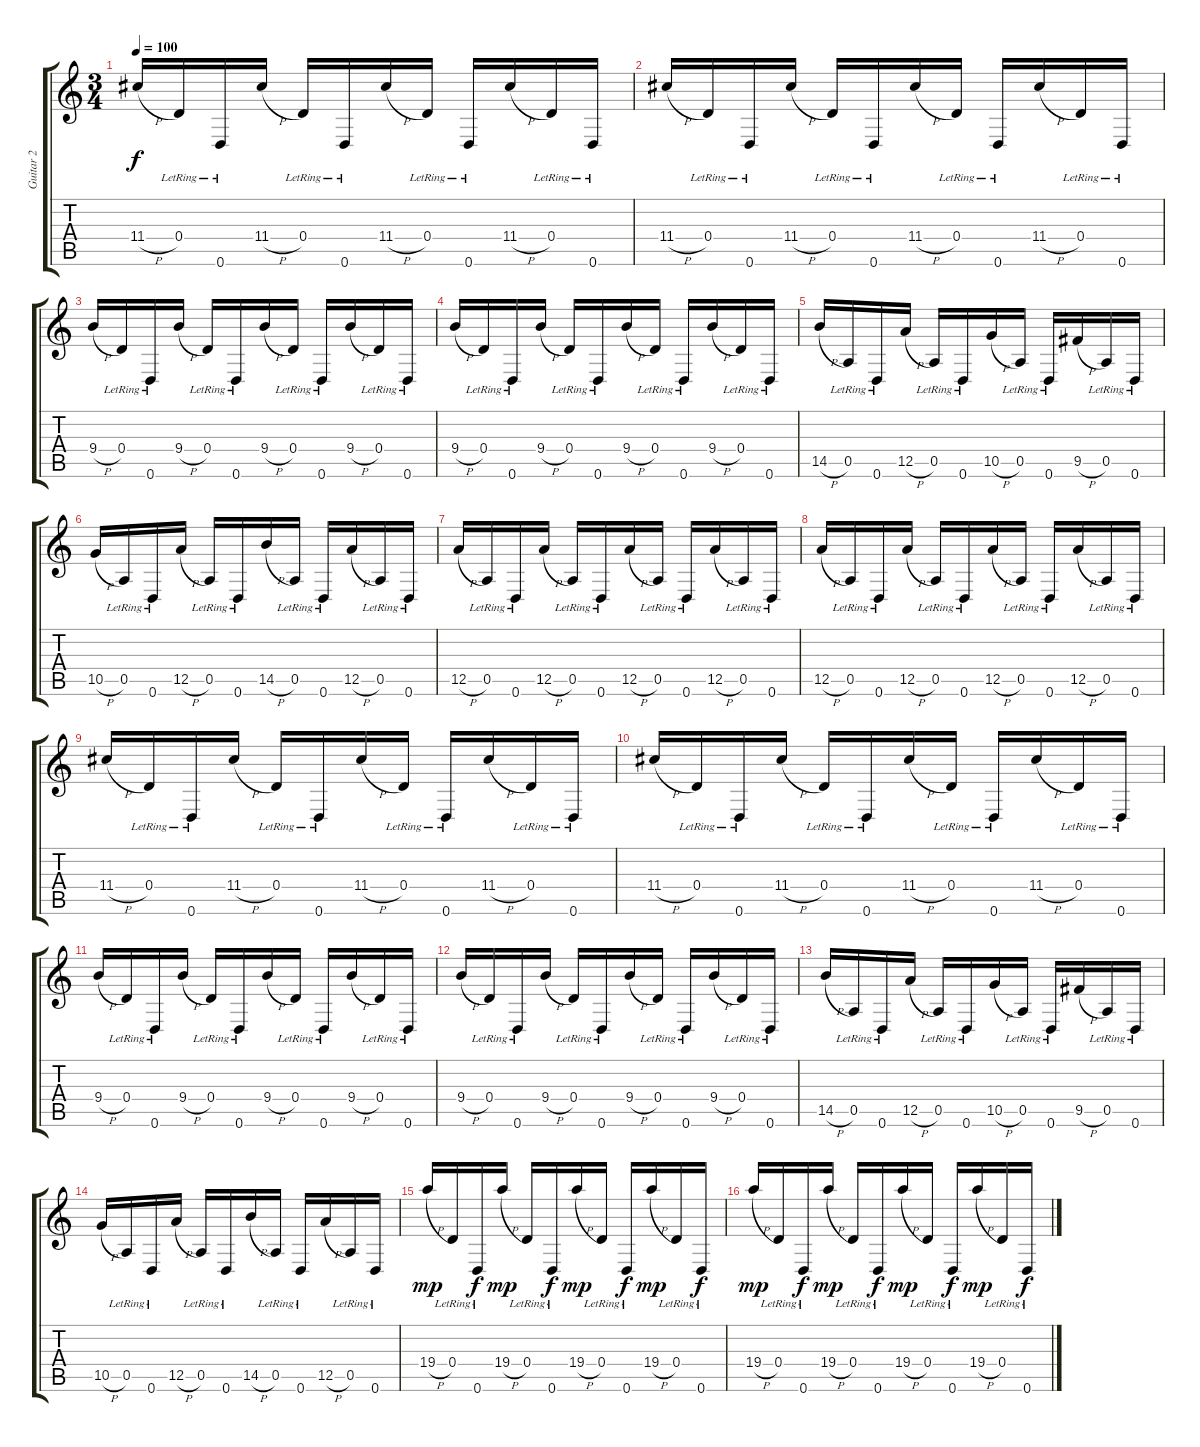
\track ("Guitar 2" "Guitar 2") {instrument acousticguitarsteel}
\staff {score tabs}
\tuning (E4 B3 G3 D3 A2 D2) {hide}
\ts (3 4)
\tempo 100
\clef g2
\ks c
11.4{h}.16{dy f} 0.4{lr}.16 0.6{lr}.16 11.4{h}.16 0.4{lr}.16 0.6{lr}.16 11.4{h}.16 0.4{lr}.16 0.6{lr}.16 11.4{h}.16 0.4{lr}.16 0.6{lr}.16 |
11.4{h}.16 0.4{lr}.16 0.6{lr}.16 11.4{h}.16 0.4{lr}.16 0.6{lr}.16 11.4{h}.16 0.4{lr}.16 0.6{lr}.16 11.4{h}.16 0.4{lr}.16 0.6{lr}.16 |
9.4{h}.16 0.4{lr}.16 0.6{lr}.16 9.4{h}.16 0.4{lr}.16 0.6{lr}.16 9.4{h}.16 0.4{lr}.16 0.6{lr}.16 9.4{h}.16 0.4{lr}.16 0.6{lr}.16 |
9.4{h}.16 0.4{lr}.16 0.6{lr}.16 9.4{h}.16 0.4{lr}.16 0.6{lr}.16 9.4{h}.16 0.4{lr}.16 0.6{lr}.16 9.4{h}.16 0.4{lr}.16 0.6{lr}.16 |
14.5{h}.16 0.5{lr}.16 0.6{lr}.16 12.5{h}.16 0.5{lr}.16 0.6{lr}.16 10.5{h}.16 0.5{lr}.16 0.6{lr}.16 9.5{h}.16 0.5{lr}.16 0.6{lr}.16 |
10.5{h}.16 0.5{lr}.16 0.6{lr}.16 12.5{h}.16 0.5{lr}.16 0.6{lr}.16 14.5{h}.16 0.5{lr}.16 0.6{lr}.16 12.5{h}.16 0.5{lr}.16 0.6{lr}.16 |
12.5{h}.16 0.5{lr}.16 0.6{lr}.16 12.5{h}.16 0.5{lr}.16 0.6{lr}.16 12.5{h}.16 0.5{lr}.16 0.6{lr}.16 12.5{h}.16 0.5{lr}.16 0.6{lr}.16 |
12.5{h}.16 0.5{lr}.16 0.6{lr}.16 12.5{h}.16 0.5{lr}.16 0.6{lr}.16 12.5{h}.16 0.5{lr}.16 0.6{lr}.16 12.5{h}.16 0.5{lr}.16 0.6{lr}.16 |
11.4{h}.16 0.4{lr}.16 0.6{lr}.16 11.4{h}.16 0.4{lr}.16 0.6{lr}.16 11.4{h}.16 0.4{lr}.16 0.6{lr}.16 11.4{h}.16 0.4{lr}.16 0.6{lr}.16 |
11.4{h}.16 0.4{lr}.16 0.6{lr}.16 11.4{h}.16 0.4{lr}.16 0.6{lr}.16 11.4{h}.16 0.4{lr}.16 0.6{lr}.16 11.4{h}.16 0.4{lr}.16 0.6{lr}.16 |
9.4{h}.16 0.4{lr}.16 0.6{lr}.16 9.4{h}.16 0.4{lr}.16 0.6{lr}.16 9.4{h}.16 0.4{lr}.16 0.6{lr}.16 9.4{h}.16 0.4{lr}.16 0.6{lr}.16 |
9.4{h}.16 0.4{lr}.16 0.6{lr}.16 9.4{h}.16 0.4{lr}.16 0.6{lr}.16 9.4{h}.16 0.4{lr}.16 0.6{lr}.16 9.4{h}.16 0.4{lr}.16 0.6{lr}.16 |
14.5{h}.16 0.5{lr}.16 0.6{lr}.16 12.5{h}.16 0.5{lr}.16 0.6{lr}.16 10.5{h}.16 0.5{lr}.16 0.6{lr}.16 9.5{h}.16 0.5{lr}.16 0.6{lr}.16 |
10.5{h}.16 0.5{lr}.16 0.6{lr}.16 12.5{h}.16 0.5{lr}.16 0.6{lr}.16 14.5{h}.16 0.5{lr}.16 0.6{lr}.16 12.5{h}.16 0.5{lr}.16 0.6{lr}.16 |
19.4{h}.16{dy mp} 0.4{lr}.16 0.6{lr}.16{dy f} 19.4{h}.16{dy mp} 0.4{lr}.16 0.6{lr}.16{dy f} 19.4{h}.16{dy mp} 0.4{lr}.16 0.6{lr}.16{dy f} 19.4{h}.16{dy mp} 0.4{lr}.16 0.6{lr}.16{dy f} |
19.4{h}.16{dy mp} 0.4{lr}.16 0.6{lr}.16{dy f} 19.4{h}.16{dy mp} 0.4{lr}.16 0.6{lr}.16{dy f} 19.4{h}.16{dy mp} 0.4{lr}.16 0.6{lr}.16{dy f} 19.4{h}.16{dy mp} 0.4{lr}.16 0.6{lr}.16{dy f}
